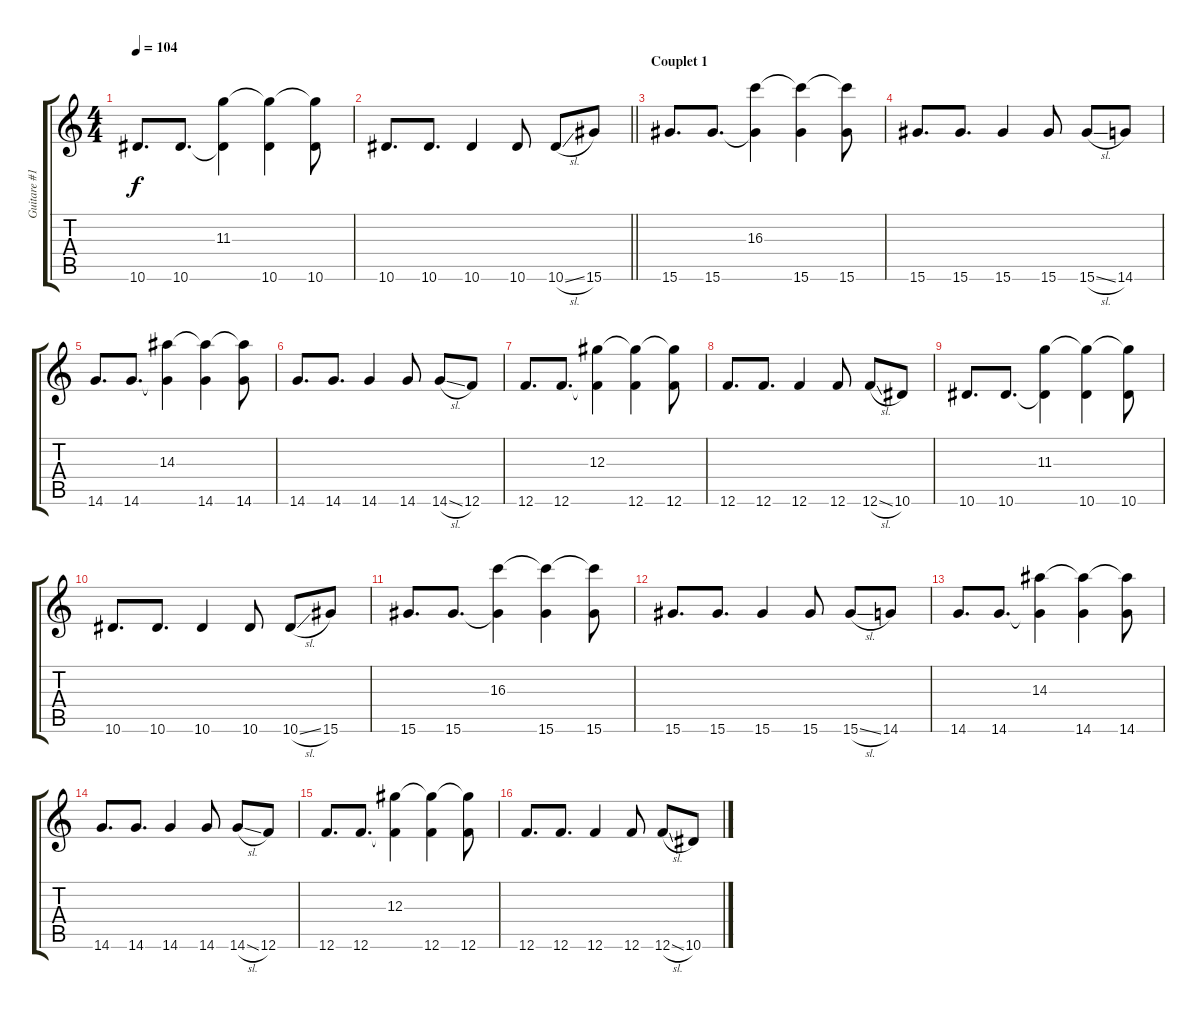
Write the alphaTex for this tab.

\track ("Guitare #1" "Guitare #1") {instrument distortionguitar}
\staff {score tabs}
\tuning (F4 C4 Ab3 Eb3 Bb2 F2) {hide}
\ts (4 4)
\tempo 104
\clef g2
\ks c
10.6.8{d dy f} 10.6.8{d} (11.3 10.6{t}).4 (11.3{t} 10.6).4 (11.3{t} 10.6).8 |
\barLineRight lightlight
10.6.8{d} 10.6.8{d} 10.6.4 10.6.8 10.6{sl}.8 15.6.8 |
\section ("" "Couplet 1")
15.6.8{d} 15.6.8{d} (16.3 15.6{t}).4 (16.3{t} 15.6).4 (16.3{t} 15.6).8 |
15.6.8{d} 15.6.8{d} 15.6.4 15.6.8 15.6{sl}.8 14.6.8 |
14.6.8{d} 14.6.8{d} (14.3 14.6{t}).4 (14.3{t} 14.6).4 (14.3{t} 14.6).8 |
14.6.8{d} 14.6.8{d} 14.6.4 14.6.8 14.6{sl}.8 12.6.8 |
12.6.8{d} 12.6.8{d} (12.3 12.6{t}).4 (12.3{t} 12.6).4 (12.3{t} 12.6).8 |
12.6.8{d} 12.6.8{d} 12.6.4 12.6.8 12.6{sl}.8 10.6.8 |
10.6.8{d} 10.6.8{d} (11.3 10.6{t}).4 (11.3{t} 10.6).4 (11.3{t} 10.6).8 |
10.6.8{d} 10.6.8{d} 10.6.4 10.6.8 10.6{sl}.8 15.6.8 |
15.6.8{d} 15.6.8{d} (16.3 15.6{t}).4 (16.3{t} 15.6).4 (16.3{t} 15.6).8 |
15.6.8{d} 15.6.8{d} 15.6.4 15.6.8 15.6{sl}.8 14.6.8 |
14.6.8{d} 14.6.8{d} (14.3 14.6{t}).4 (14.3{t} 14.6).4 (14.3{t} 14.6).8 |
14.6.8{d} 14.6.8{d} 14.6.4 14.6.8 14.6{sl}.8 12.6.8 |
12.6.8{d} 12.6.8{d} (12.3 12.6{t}).4 (12.3{t} 12.6).4 (12.3{t} 12.6).8 |
12.6.8{d} 12.6.8{d} 12.6.4 12.6.8 12.6{sl}.8 10.6.8
